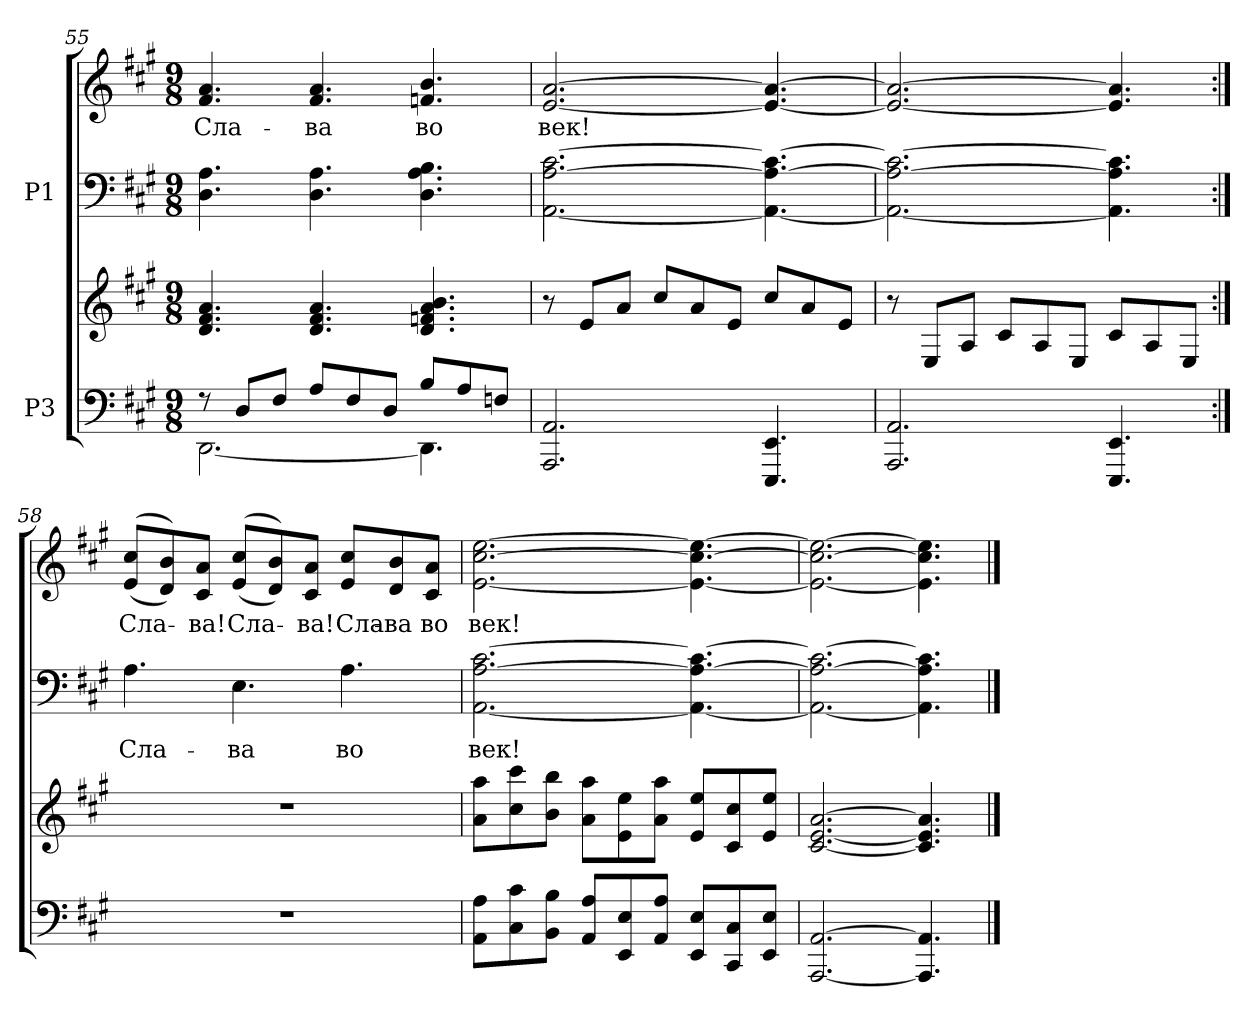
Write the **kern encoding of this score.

**kern	**kern	**kern	**text	**kern	**text
*part2	*part2	*part1	*part1	*part1	*part1
*staff4	*staff3	*staff2	*staff2	*staff1	*staff1
*I"P3	*	*I"P1	*	*	*
*clefF4	*clefG2	*clefF4	*	*clefG2	*
*k[f#c#g#]	*k[f#c#g#]	*k[f#c#g#]	*	*k[f#c#g#]	*
*A:	*A:	*A:	*	*A:	*
*M9/8	*M9/8	*M9/8	*	*M9/8	*
=55	=55	=55	=55	=55	=55
*^	*	*	*	*	*
!	!	!	!	!	!	!LO:LY:b:color=#000000
8r	[<2.DDi\	4.di/ 4.f#i 4.ai	4.Di\ 4.Ai	.	4.f#i/ 4.ai	Сла-
8Di/L	.	.	.	.	.	.
8F#i/J	.	.	.	.	.	.
!	!	!	!	!	!	!LO:LY:b:color=#000000
8Ai/L	.	4.di/ 4.f#i 4.ai	4.Di\ 4.Ai	.	4.f#i/ 4.ai	-ва
8F#i/	.	.	.	.	.	.
8Di/J	.	.	.	.	.	.
!	!	!	!	!	!	!LO:LY:b:color=#000000
8Bi/L	4.DDi\]	4.di/ 4.fni 4.ai 4.bi	4.Di\ 4.Ai 4.Bi	.	4.fni/ 4.bi	во
8Ai/	.	.	.	.	.	.
8Fni/J	.	.	.	.	.	.
*v	*v	*	*	*	*	*
=56	=56	=56	=56	=56	=56
!	!	!	!	!	!LO:LY:b:color=#000000
2.AAAi/ 2.AAi	8r	[<2.AAi\ [>2.Ai [>2.c#i	.	[<2.ei/ [>2.ai	век!
.	8ei/L	.	.	.	.
.	8ai/J	.	.	.	.
.	8cc#i/L	.	.	.	.
.	8ai/	.	.	.	.
.	8ei/J	.	.	.	.
4.EEEi/ 4.EEi	8cc#i/L	4.AAi\_< 4.Ai_> 4.c#i_>	.	4.ei/_< 4.ai_>	.
.	8ai/	.	.	.	.
.	8ei/J	.	.	.	.
!!LO:LB:g=z
=57	=57	=57	=57	=57	=57
2.AAAi/ 2.AAi	8r	2.AAi\_< 2.Ai_> 2.c#i_>	.	2.ei/_< 2.ai_>	.
.	8Ei/L	.	.	.	.
.	8Ai/J	.	.	.	.
.	8c#i/L	.	.	.	.
.	8Ai/	.	.	.	.
.	8Ei/J	.	.	.	.
4.EEEi/ 4.EEi	8c#i/L	4.AAi\] 4.Ai] 4.c#i]	.	4.ei/] 4.ai]	.
.	8Ai/	.	.	.	.
.	8Ei/J	.	.	.	.
=58:|!	=58:|!	=58:|!	=58:|!	=58:|!	=58:|!
!LO:N:vis=1	!LO:N:vis=1	!	!	!	!
!	!	!	!LO:LY:a:color=#000000	!	!
!	!	!	!	!	!LO:LY:b:color=#000000
8%9r	8%9r	4.Ai\	Сла-	((8ei/ 8cc#iL	Сла-
.	.	.	.	8di/ 8bi))	.
!	!	!	!	!	!LO:LY:b:color=#000000
.	.	.	.	8c#i/ 8aiJ	-ва!
!	!	!	!LO:LY:a:color=#000000	!	!
!	!	!	!	!	!LO:LY:b:color=#000000
.	.	4.Ei\	-ва	((8ei/ 8cc#iL	Сла-
.	.	.	.	8di/ 8bi))	.
!	!	!	!	!	!LO:LY:b:color=#000000
.	.	.	.	8c#i/ 8aiJ	-ва!
!	!	!	!LO:LY:a:color=#000000	!	!
!	!	!	!	!	!LO:LY:b:color=#000000
.	.	4.Ai\	во	8ei/ 8cc#iL	Сла-
!	!	!	!	!	!LO:LY:b:color=#000000
.	.	.	.	8di/ 8bi	-ва
!	!	!	!	!	!LO:LY:b:color=#000000
.	.	.	.	8c#i/ 8aiJ	во
=59	=59	=59	=59	=59	=59
!	!	!	!LO:LY:a:color=#000000	!	!
!	!	!	!	!	!LO:LY:b:color=#000000
8AAi\ 8AiL	8ai\ 8aaiL	[<2.AAi\ [>2.Ai [>2.c#i	век!	[<2.ei\ [>2.cc#i [>2.eei	век!
8C#i\ 8c#i	8cc#i\ 8ccc#i	.	.	.	.
8BBi\ 8BiJ	8bi\ 8bbiJ	.	.	.	.
8AAi/ 8AiL	8ai\ 8aaiL	.	.	.	.
8EEi/ 8Ei	8ei\ 8eei	.	.	.	.
8AAi/ 8AiJ	8ai\ 8aaiJ	.	.	.	.
8EEi/ 8EiL	8ei/ 8eeiL	4.AAi\_< 4.Ai_> 4.c#i_>	.	4.ei\_< 4.cc#i_> 4.eei_>	.
8CC#i/ 8C#i	8c#i/ 8cc#i	.	.	.	.
8EEi/ 8EiJ	8ei/ 8eeiJ	.	.	.	.
=60	=60	=60	=60	=60	=60
[<2.AAAi/ [>2.AAi	[<2.c#i/ [<2.ei [>2.ai	2.AAi\_< 2.Ai_> 2.c#i_>	.	2.ei\_< 2.cc#i_> 2.eei_>	.
4.AAAi/] 4.AAi]	4.c#i/] 4.ei] 4.ai]	4.AAi\] 4.Ai] 4.c#i]	.	4.ei\] 4.cc#i] 4.eei]	.
==	==	==	==	==	==
*-	*-	*-	*-	*-	*-
